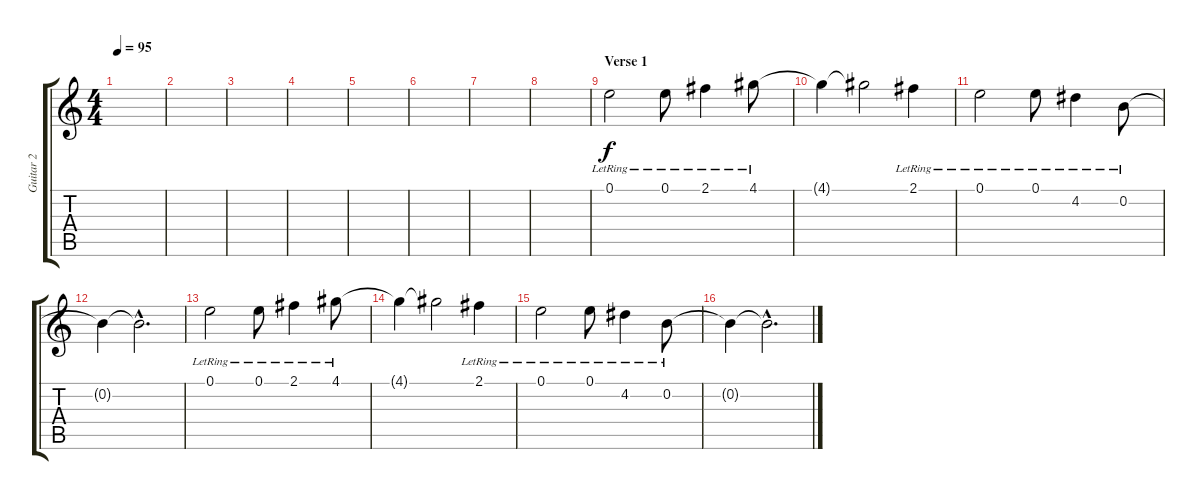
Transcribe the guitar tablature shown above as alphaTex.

\track ("Guitar 2" "Guitar 2") {instrument electricguitarjazz}
\staff {score tabs}
\tuning (E4 B3 G3 D3 A2 E2) {hide}
\ts (4 4)
\tempo 95
\clef g2
\ks c
|
|
|
|
|
|
|
|
\section ("" "Verse 1")
0.1{lr}.2 0.1{lr}.8 2.1{lr}.4 4.1{lr}.8 |
4.1{t}.4 4.1{t}.2 2.1{lr}.4 |
0.1{lr}.2 0.1{lr}.8 4.2{lr}.4 0.2{lr}.8 |
0.2{t}.4 0.2{hac t}.2{d} |
0.1{lr}.2 0.1{lr}.8 2.1{lr}.4 4.1{lr}.8 |
4.1{t}.4 4.1{t}.2 2.1{lr}.4 |
0.1{lr}.2 0.1{lr}.8 4.2{lr}.4 0.2{lr}.8 |
0.2{t}.4 0.2{hac t}.2{d}
